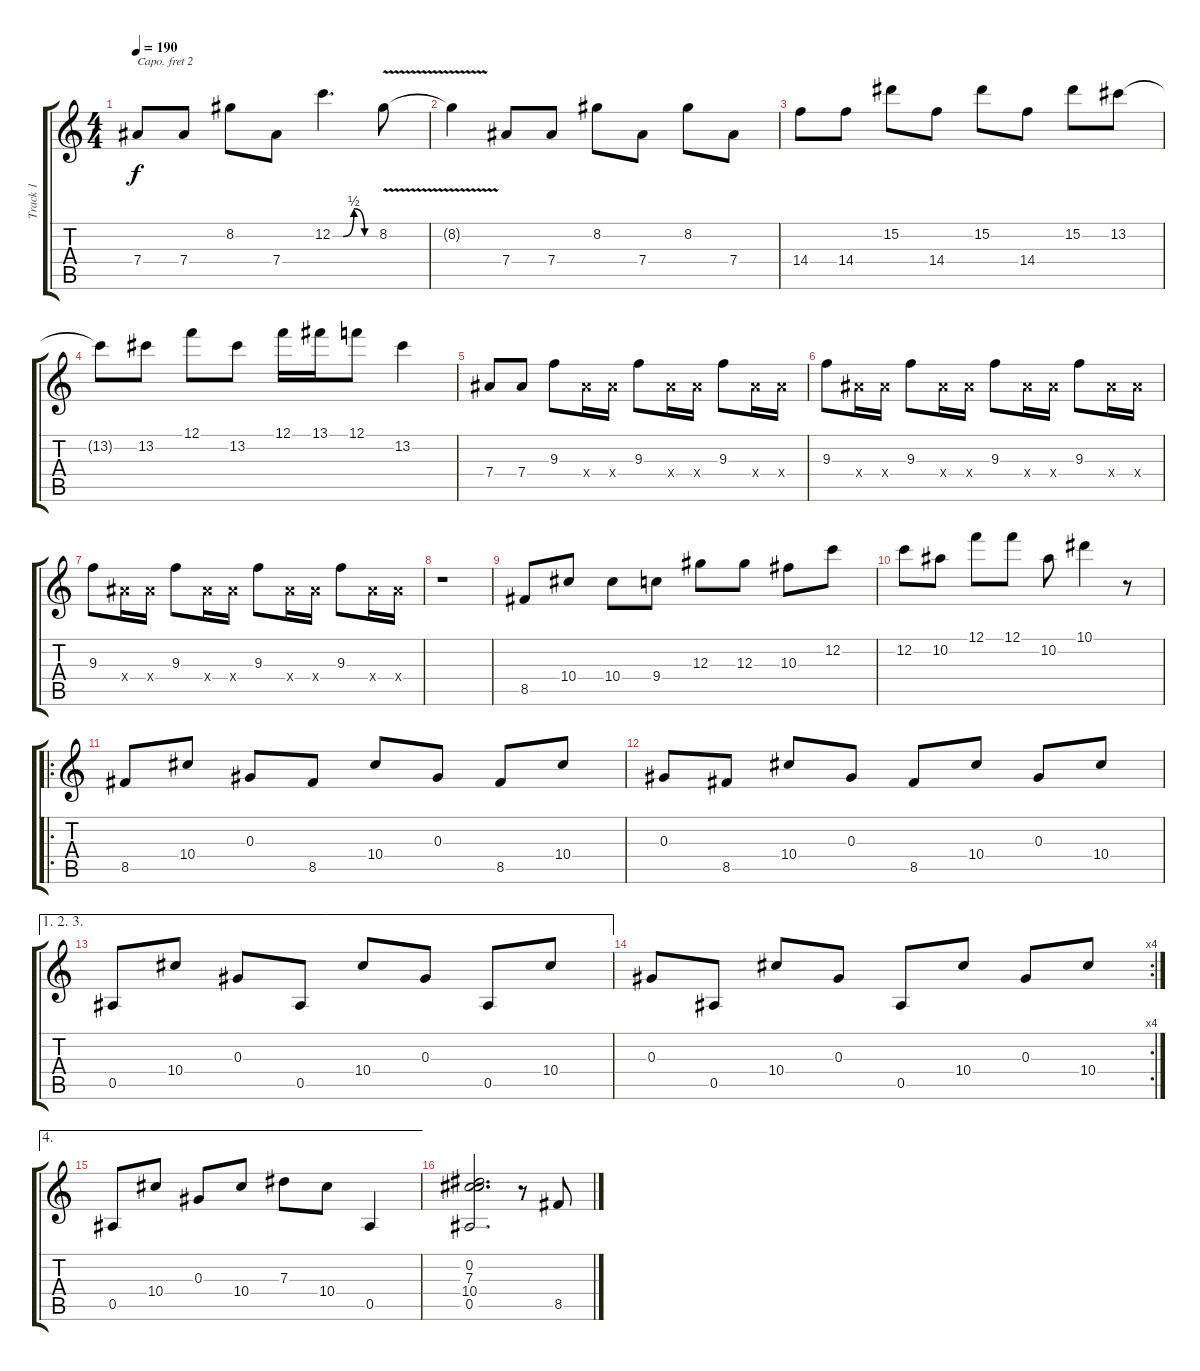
\track ("Track 1" "Track 1") {instrument acousticguitarsteel}
\staff {score tabs}
\capo 2
\tuning (Eb4 Bb3 Gb3 Db3 Ab2 Eb2) {hide}
\ts (4 4)
\tempo 190
\clef g2
\ks c
7.4{t}.8{dy f} 7.4.8 8.2.8 7.4.8 12.2{be (custom 0 0 15 0 30 2 45 0 60 0)}.4{d} 8.2{v}.8 |
8.2{v t}.4 7.4.8 7.4.8 8.2.8 7.4.8 8.2.8 7.4.8 |
14.4.8 14.4.8 15.2.8 14.4.8 15.2.8 14.4.8 15.2.8 13.2.8 |
13.2{t}.8 13.2.8 12.1.8 13.2.8 12.1.16 13.1.16 12.1.8 13.2.4 |
7.4.8 7.4.8 9.3.8 7.4{x}.16 7.4{x}.16 9.3.8 7.4{x}.16 7.4{x}.16 9.3.8 7.4{x}.16 7.4{x}.16 |
9.3.8 7.4{x}.16 7.4{x}.16 9.3.8 7.4{x}.16 7.4{x}.16 9.3.8 7.4{x}.16 7.4{x}.16 9.3.8 7.4{x}.16 7.4{x}.16 |
9.3.8 7.4{x}.16 7.4{x}.16 9.3.8 7.4{x}.16 7.4{x}.16 9.3.8 7.4{x}.16 7.4{x}.16 9.3.8 7.4{x}.16 7.4{x}.16 |
r.1 |
8.5.8 10.4.8 10.4.8 9.4.8 12.3.8 12.3.8 10.3.8 12.2.8 |
12.2.8 10.2.8 12.1.8 12.1.8 10.2.8 10.1.4 r.8 |
\ro
8.5.8 10.4.8 0.3.8 8.5.8 10.4.8 0.3.8 8.5.8 10.4.8 |
0.3.8 8.5.8 10.4.8 0.3.8 8.5.8 10.4.8 0.3.8 10.4.8 |
\ae (1 2 3)
0.5.8 10.4.8 0.3.8 0.5.8 10.4.8 0.3.8 0.5.8 10.4.8 |
\rc 4
0.3.8 0.5.8 10.4.8 0.3.8 0.5.8 10.4.8 0.3.8 10.4.8 |
\ae 4
0.5.8 10.4.8 0.3.8 10.4.8 7.3.8 10.4.8 0.5.4 |
(0.2 7.3 10.4 0.5).2{d} r.8 8.5.8
